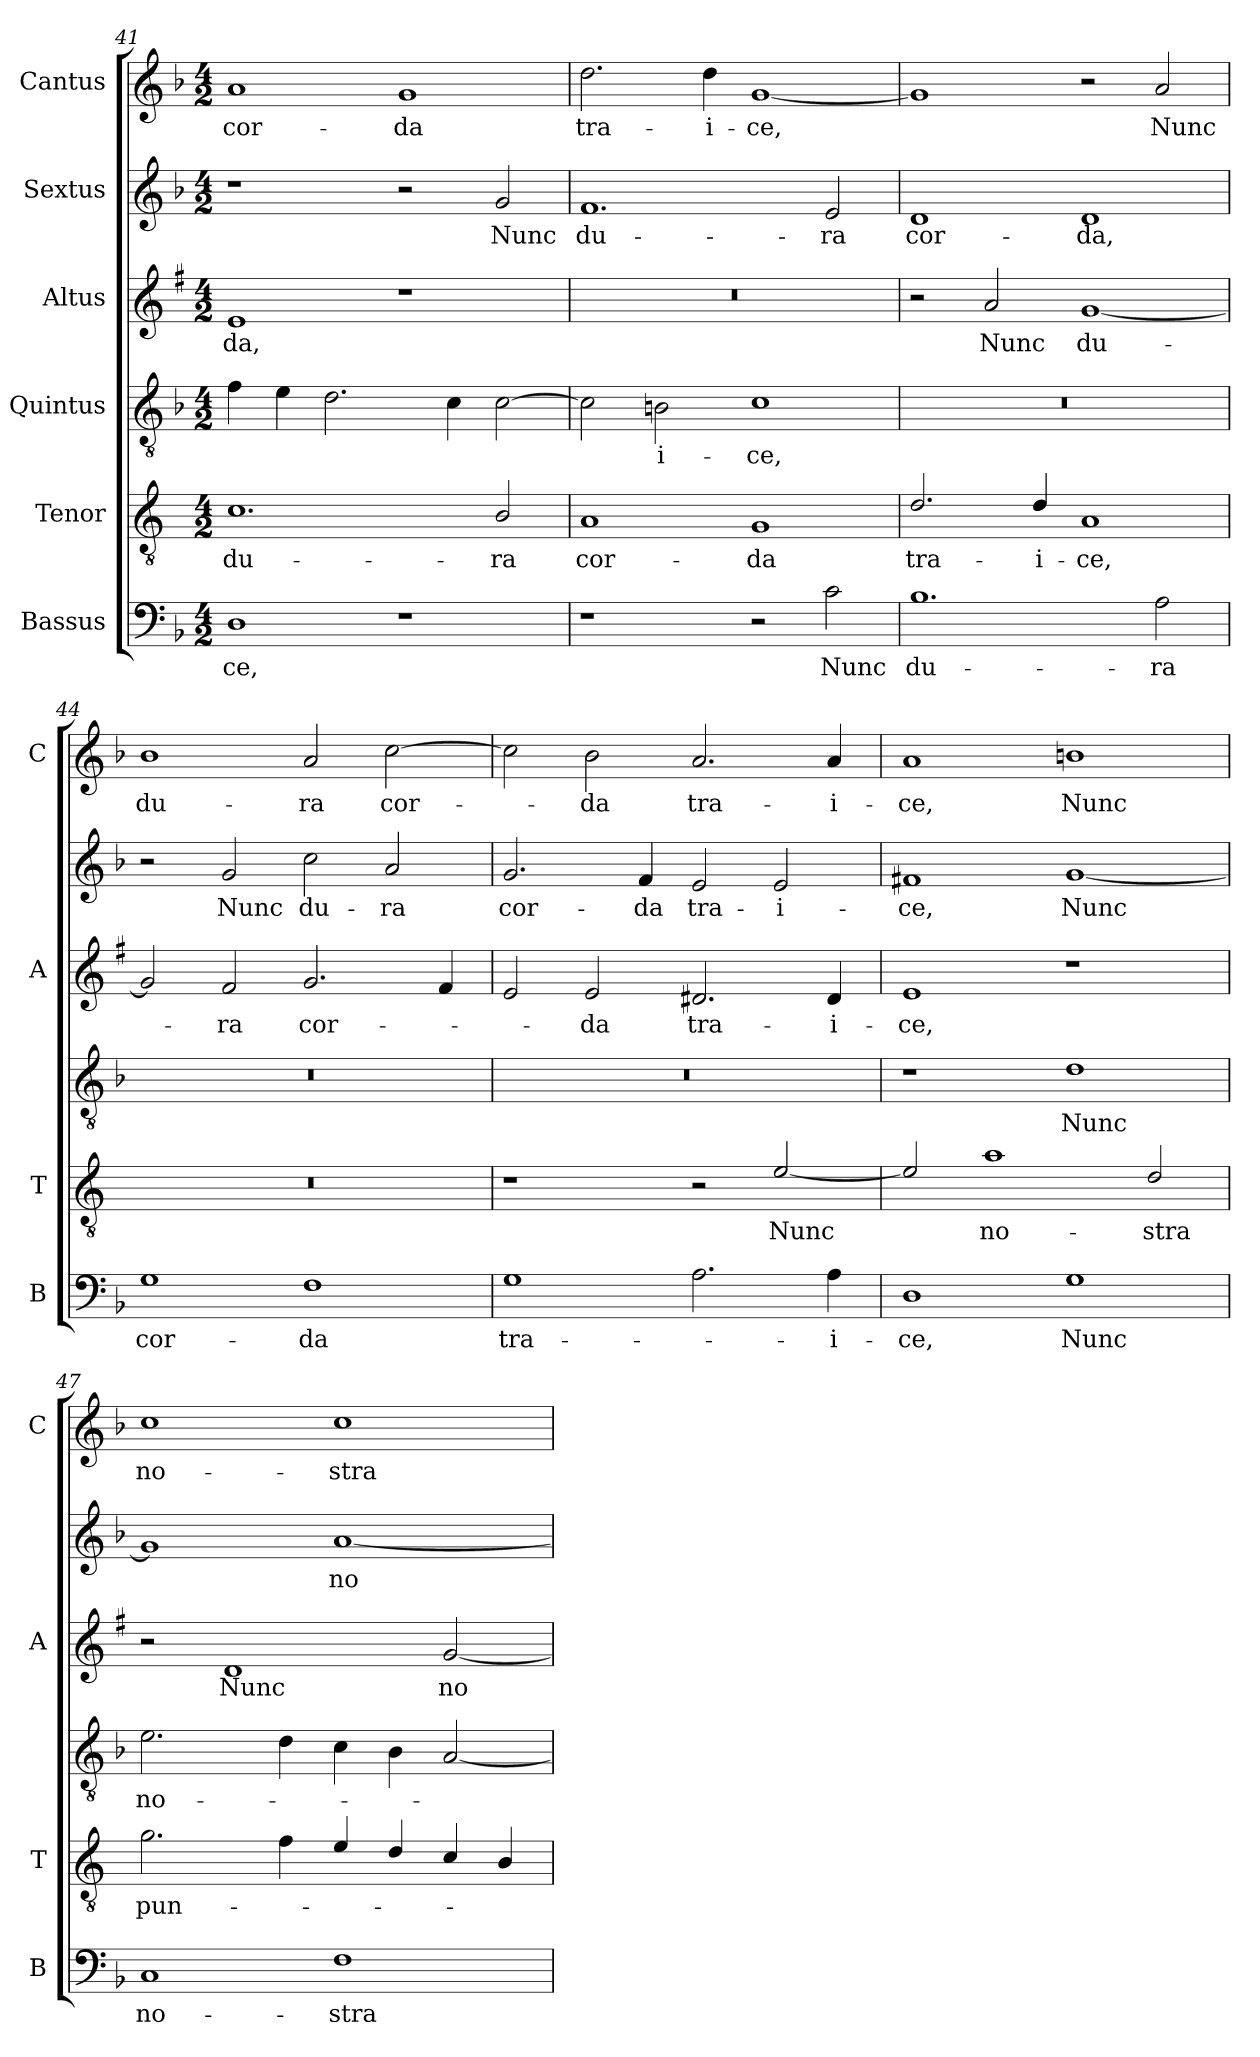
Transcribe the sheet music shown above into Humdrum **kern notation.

**kern	**text	**kern	**text	**kern	**text	**kern	**text	**kern	**text	**kern	**text
*part6	*part6	*part5	*part5	*part4	*part4	*part3	*part3	*part2	*part2	*part1	*part1
*staff6	*staff6	*staff5	*staff5	*staff4	*staff4	*staff3	*staff3	*staff2	*staff2	*staff1	*staff1
*I"Bassus	*	*I"Tenor	*	*I"Quintus	*	*I"Altus	*	*I"Sextus	*	*I"Cantus	*
*I'B	*	*I'T	*	*	*	*I'A	*	*	*	*I'C	*
*clefF4	*	*clefGv2	*	*clefGv2	*	*clefG2	*	*clefG2	*	*clefG2	*
*	*	*ITrd4c7	*	*	*	*ITrd1c2	*	*	*	*	*
*k[b-]	*	*k[b-]	*	*k[b-]	*	*k[b-]	*	*k[b-]	*	*k[b-]	*
*F:	*	*F:	*	*F:	*	*F:	*	*F:	*	*F:	*
*M4/2	*	*M4/2	*	*M4/2	*	*M4/2	*	*M4/2	*	*M4/2	*
=41	=41	=41	=41	=41	=41	=41	=41	=41	=41	=41	=41
!	!LO:LY:b	!	!LO:LY:b	!	!	!	!LO:LY:b	!	!	!	!LO:LY:b
1D	-ce,	1.F	du-	4f\	.	1d	-da,	1r	.	1a	cor-
.	.	.	.	4e\	.	.	.	.	.	.	.
.	.	.	.	2.d\	.	.	.	.	.	.	.
!	!	!	!	!	!	!	!	!	!	!	!LO:LY:b
1r	.	.	.	.	.	1r	.	2r	.	1g	-da
.	.	.	.	4c\	.	.	.	.	.	.	.
!	!	!	!LO:LY:b	!	!	!	!	!	!LO:LY:b	!	!
.	.	2E/	-ra	[2c\	.	.	.	2g/	Nunc	.	.
=42	=42	=42	=42	=42	=42	=42	=42	=42	=42	=42	=42
!	!	!	!LO:LY:b	!	!	!	!	!	!LO:LY:b	!	!LO:LY:b
1r	.	1D	cor-	2c\]	.	0r	.	1.f	du-	2.dd\	tra-
!	!	!	!	!	!LO:LY:b	!	!	!	!	!	!
.	.	.	.	2Bn\	-i-	.	.	.	.	.	.
!	!	!	!	!	!	!	!	!	!	!	!LO:LY:b
.	.	.	.	.	.	.	.	.	.	4dd\	-i-
!	!	!	!LO:LY:b	!	!LO:LY:b	!	!	!	!	!	!LO:LY:b
2r	.	1C	-da	1c	-ce,	.	.	.	.	[1g	-ce,
!	!LO:LY:b	!	!	!	!	!	!	!	!LO:LY:b	!	!
2c\	Nunc	.	.	.	.	.	.	2e/	-ra	.	.
=43	=43	=43	=43	=43	=43	=43	=43	=43	=43	=43	=43
!	!LO:LY:b	!	!LO:LY:b	!	!	!	!	!	!LO:LY:b	!	!
1.B-	du-	2.G/	tra-	0r	.	2r	.	1d	cor-	1g]	.
!	!	!	!	!	!	!	!LO:LY:b	!	!	!	!
.	.	.	.	.	.	2g/	Nunc	.	.	.	.
!	!	!	!LO:LY:b	!	!	!	!	!	!	!	!
.	.	4G/	-i-	.	.	.	.	.	.	.	.
!	!	!	!LO:LY:b	!	!	!	!LO:LY:b	!	!LO:LY:b	!	!
.	.	1D	-ce,	.	.	[1f	du-	1d	-da,	2r	.
!	!LO:LY:b	!	!	!	!	!	!	!	!	!	!LO:LY:b
2A\	-ra	.	.	.	.	.	.	.	.	2a/	Nunc
=44	=44	=44	=44	=44	=44	=44	=44	=44	=44	=44	=44
!	!LO:LY:b	!	!	!	!	!	!	!	!	!	!LO:LY:b
1G	cor-	0r	.	0r	.	2f/]	.	2r	.	1b-	du-
!	!	!	!	!	!	!	!LO:LY:b	!	!LO:LY:b	!	!
.	.	.	.	.	.	2e/	-ra	2g/	Nunc	.	.
!	!LO:LY:b	!	!	!	!	!	!LO:LY:b	!	!LO:LY:b	!	!LO:LY:b
1F	-da	.	.	.	.	2.f/	cor-	2cc\	du-	2a/	-ra
!	!	!	!	!	!	!	!	!	!LO:LY:b	!	!LO:LY:b
.	.	.	.	.	.	.	.	2a/	-ra	[2cc\	cor-
.	.	.	.	.	.	4e/	.	.	.	.	.
!!LO:LB:g=z
=45	=45	=45	=45	=45	=45	=45	=45	=45	=45	=45	=45
!	!LO:LY:b	!	!	!	!	!	!	!	!LO:LY:b	!	!
1G	tra-	1r	.	0r	.	2d/	.	2.g/	cor-	2cc\]	.
!	!	!	!	!	!	!	!LO:LY:b	!	!	!	!LO:LY:b
.	.	.	.	.	.	2d/	-da	.	.	2b-\	-da
!	!	!	!	!	!	!	!	!	!LO:LY:b	!	!
.	.	.	.	.	.	.	.	4f/	-da	.	.
!	!	!	!	!	!	!	!LO:LY:b	!	!LO:LY:b	!	!LO:LY:b
2.A\	.	2r	.	.	.	2.c#X/	tra-	2e/	tra-	2.a/	tra-
!	!	!	!LO:LY:b	!	!	!	!	!	!LO:LY:b	!	!
.	.	[2A/	Nunc	.	.	.	.	2e/	-i-	.	.
!	!LO:LY:b	!	!	!	!	!	!LO:LY:b	!	!	!	!LO:LY:b
4A\	-i-	.	.	.	.	4c#/	-i-	.	.	4a/	-i-
=46	=46	=46	=46	=46	=46	=46	=46	=46	=46	=46	=46
!	!LO:LY:b	!	!	!	!	!	!LO:LY:b	!	!LO:LY:b	!	!LO:LY:b
1D	-ce,	2A/]	.	1r	.	1d	-ce,	1f#X	-ce,	1a	-ce,
!	!	!	!LO:LY:b	!	!	!	!	!	!	!	!
.	.	1d	no-	.	.	.	.	.	.	.	.
!	!LO:LY:b	!	!	!	!LO:LY:b	!	!	!	!LO:LY:b	!	!LO:LY:b
1G	Nunc	.	.	1d	Nunc	1r	.	[1g	Nunc	1bn	Nunc
!	!	!	!LO:LY:b	!	!	!	!	!	!	!	!
.	.	2G/	-stra	.	.	.	.	.	.	.	.
=47	=47	=47	=47	=47	=47	=47	=47	=47	=47	=47	=47
!	!LO:LY:b	!	!LO:LY:b	!	!LO:LY:b	!	!	!	!	!	!LO:LY:b
1C	no-	2.c\	pun-	2.e\	no-	2r	.	1g]	.	1cc	no-
!	!	!	!	!	!	!	!LO:LY:b	!	!	!	!
.	.	.	.	.	.	1c	Nunc	.	.	.	.
.	.	4B-\	.	4d\	.	.	.	.	.	.	.
!	!LO:LY:b	!	!	!	!	!	!	!	!LO:LY:b	!	!LO:LY:b
1F	-stra	4A/	.	4c\	.	.	.	[1a	no-	1cc	-stra
.	.	4G/	.	4B-\	.	.	.	.	.	.	.
!	!	!	!	!	!	!	!LO:LY:b	!	!	!	!
.	.	4F/	.	[2A/	.	[2f/	no-	.	.	.	.
.	.	4E/	.	.	.	.	.	.	.	.	.
=	=	=	=	=	=	=	=	=	=	=	=
*-	*-	*-	*-	*-	*-	*-	*-	*-	*-	*-	*-
